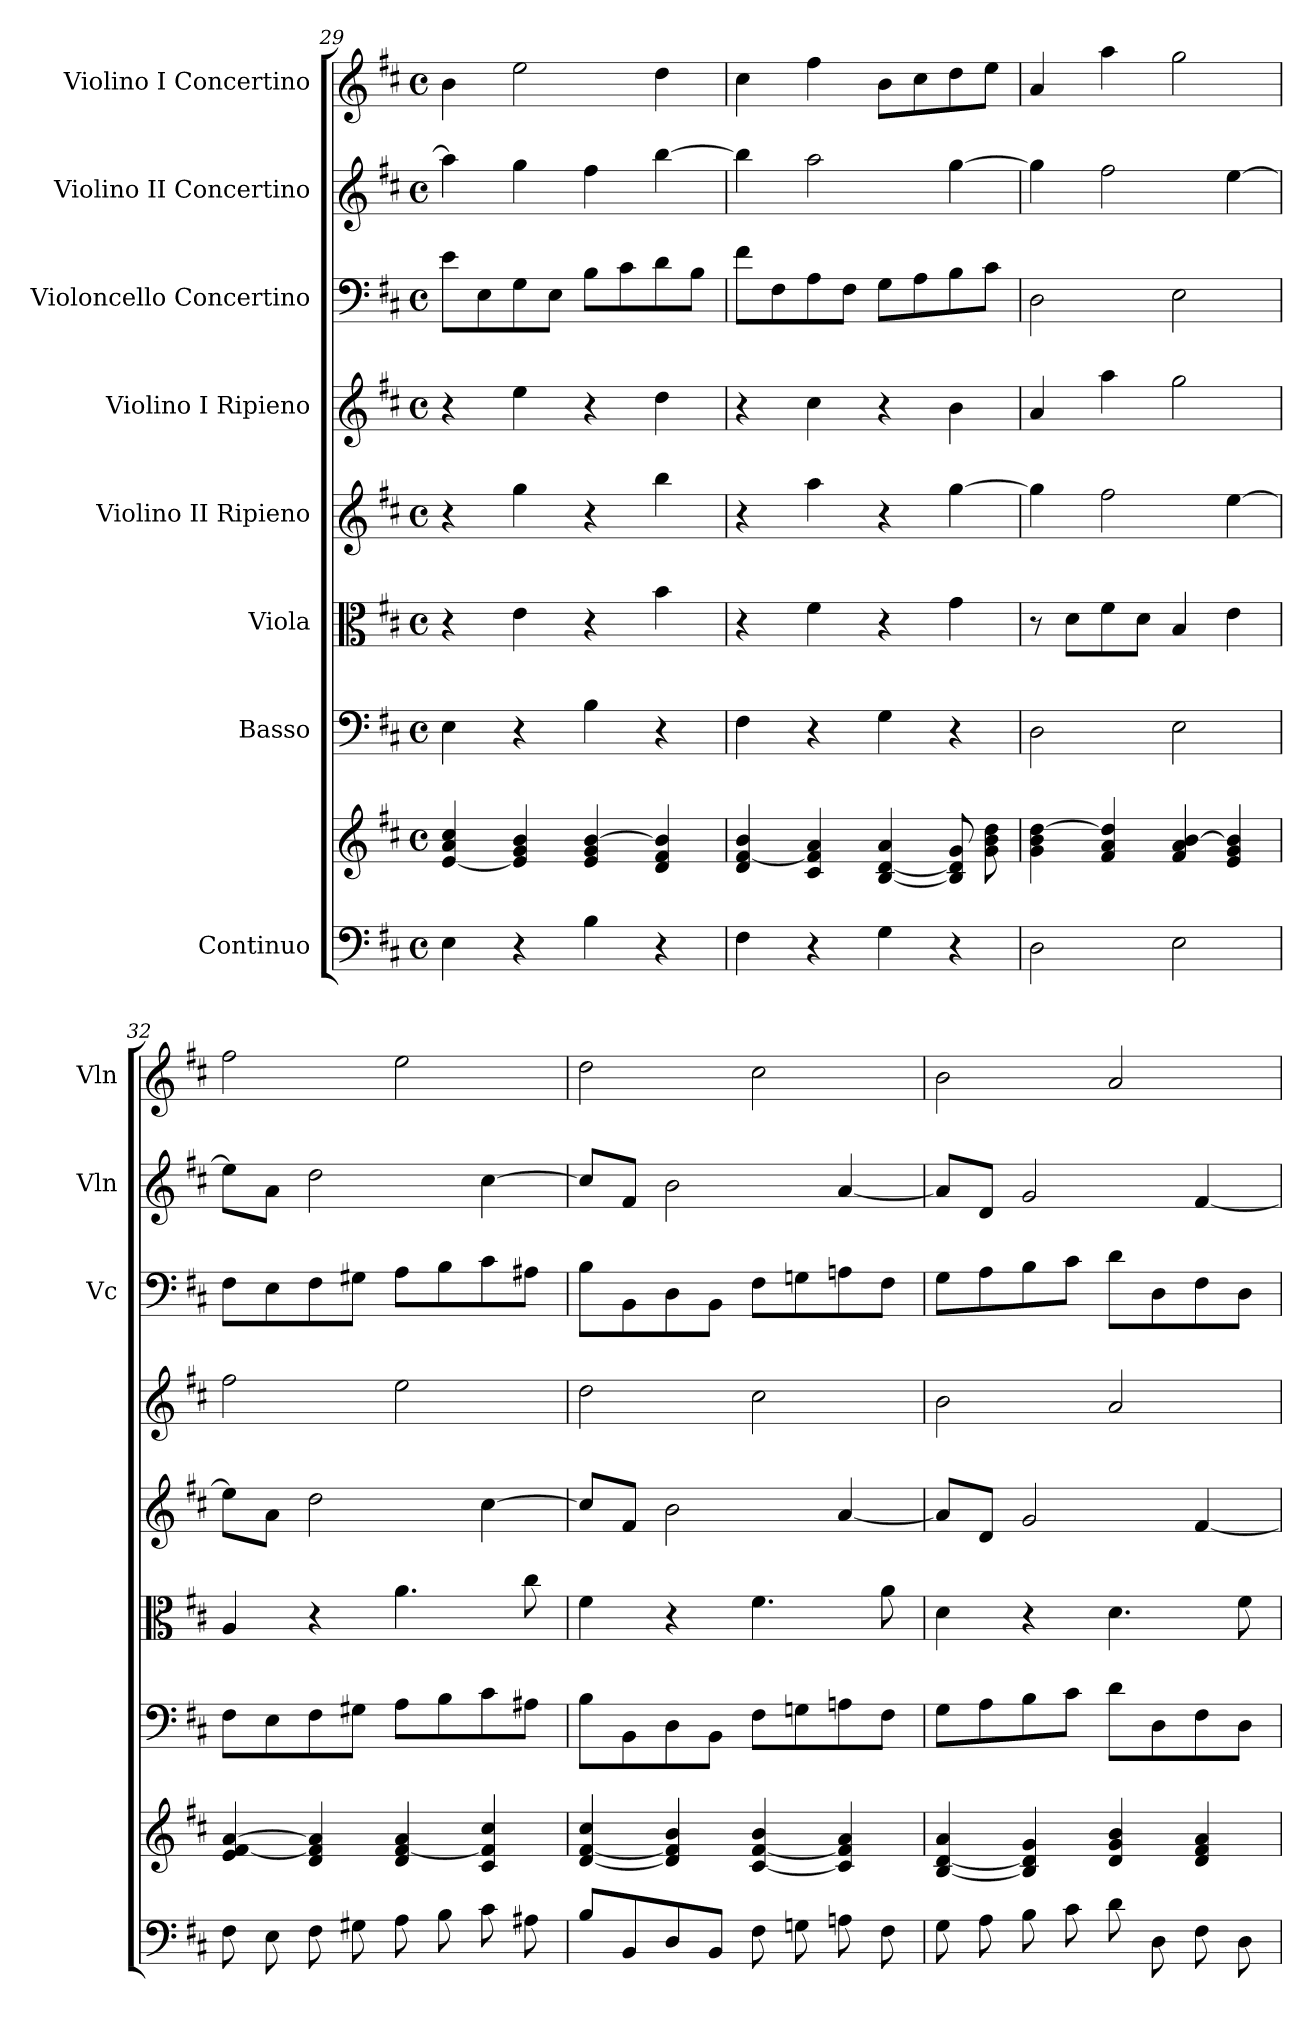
**kern	**kern	**kern	**kern	**kern	**kern	**kern	**kern	**kern
*part8	*part8	*part7	*part6	*part5	*part4	*part3	*part2	*part1
*staff9	*staff8	*staff7	*staff6	*staff5	*staff4	*staff3	*staff2	*staff1
*I"Continuo	*	*I"Basso	*I"Viola	*I"Violino II Ripieno	*I"Violino I Ripieno	*I"Violoncello Concertino	*I"Violino II Concertino	*I"Violino I Concertino
*	*	*	*	*	*	*I'Vc	*I'Vln	*I'Vln
*clefF4	*clefG2	*clefF4	*clefC3	*clefG2	*clefG2	*clefF4	*clefG2	*clefG2
*k[f#c#]	*k[f#c#]	*k[f#c#]	*k[f#c#]	*k[f#c#]	*k[f#c#]	*k[f#c#]	*k[f#c#]	*k[f#c#]
*M4/4	*M4/4	*M4/4	*M4/4	*M4/4	*M4/4	*M4/4	*M4/4	*M4/4
*met(c)	*met(c)	*met(c)	*met(c)	*met(c)	*met(c)	*met(c)	*met(c)	*met(c)
=29	=29	=29	=29	=29	=29	=29	=29	=29
4E\	[4e/ 4a/ 4cc#/	4E\	4r	4r	4r	8e\L	4aa\]	4b\
.	.	.	.	.	.	8E\	.	.
4r	4e/] 4g/ 4b/	4r	4e\	4gg\	4ee\	8G\	4gg\	2ee\
.	.	.	.	.	.	8E\J	.	.
4B\	4e/ 4g/ [4b/	4B\	4r	4r	4r	8B\L	4ff#\	.
.	.	.	.	.	.	8c#\	.	.
4r	4d/ 4f#/ 4b/]	4r	4b\	4bb\	4dd\	8d\	[4bb\	4dd\
.	.	.	.	.	.	8B\J	.	.
!!LO:PB:g=z
=30	=30	=30	=30	=30	=30	=30	=30	=30
4F#\	4d/ [4f#/ 4b/	4F#\	4r	4r	4r	8f#\L	4bb\]	4cc#\
.	.	.	.	.	.	8F#\	.	.
4r	4c#/ 4f#/] 4a/	4r	4f#\	4aa\	4cc#\	8A\	2aa\	4ff#\
.	.	.	.	.	.	8F#\J	.	.
4G\	[4B/ [4d/ 4a/	4G\	4r	4r	4r	8G\L	.	8b\L
.	.	.	.	.	.	8A\	.	8cc#\
4r	8B/] 8d/] 8g/	4r	4g\	[4gg\	4b\	8B\	[4gg\	8dd\
.	8g\ 8b\ 8dd\	.	.	.	.	8c#\J	.	8ee\J
=31	=31	=31	=31	=31	=31	=31	=31	=31
2D\	4g\ 4b\ [4dd\	2D\	8r	4gg\]	4a/	2D\	4gg\]	4a/
.	.	.	8d\L	.	.	.	.	.
.	4f#/ 4a/ 4dd/]	.	8f#\	2ff#\	4aa\	.	2ff#\	4aa\
.	.	.	8d\J	.	.	.	.	.
2E\	4f#/ 4a/ [4b/	2E\	4B/	.	2gg\	2E\	.	2gg\
.	4e/ 4g/ 4b/]	.	4e\	[4ee\	.	.	[4ee\	.
=32	=32	=32	=32	=32	=32	=32	=32	=32
8F#\	4e/ [4f#/ [4a/	8F#\L	4A/	8ee\L]	2ff#\	8F#\L	8ee\L]	2ff#\
8E\	.	8E\	.	8a\J	.	8E\	8a\J	.
8F#\	4d/ 4f#/] 4a/]	8F#\	4r	2dd\	.	8F#\	2dd\	.
8G#X\	.	8G#X\J	.	.	.	8G#X\J	.	.
8A\	4d/ [4f#/ 4a/	8A\L	4.a\	.	2ee\	8A\L	.	2ee\
8B\	.	8B\	.	.	.	8B\	.	.
8c#\	4c#/ 4f#/] 4cc#/	8c#\	.	[4cc#\	.	8c#\	[4cc#\	.
8A#X\	.	8A#X\J	8cc#\	.	.	8A#X\J	.	.
=33	=33	=33	=33	=33	=33	=33	=33	=33
8B\L	[4d/ [4f#/ 4cc#/	8B\L	4f#\	8cc#/L]	2dd\	8B\L	8cc#/L]	2dd\
8BB/	.	8BB\	.	8f#/J	.	8BB\	8f#/J	.
8D\	4d/] 4f#/] 4b/	8D\	4r	2b\	.	8D\	2b\	.
8BB/J	.	8BB\J	.	.	.	8BB\J	.	.
8F#\	[4c#/ [4f#/ 4b/	8F#\L	4.f#\	.	2cc#\	8F#\L	.	2cc#\
8Gn\	.	8Gn\	.	.	.	8Gn\	.	.
8An\	4c#/] 4f#/] 4a/	8An\	.	[4a/	.	8An\	[4a/	.
8F#\	.	8F#\J	8a\	.	.	8F#\J	.	.
=34	=34	=34	=34	=34	=34	=34	=34	=34
8G\	[4B/ [4d/ 4a/	8G\L	4d\	8a/L]	2b\	8G\L	8a/L]	2b\
8A\	.	8A\	.	8d/J	.	8A\	8d/J	.
8B\	4B/] 4d/] 4g/	8B\	4r	2g/	.	8B\	2g/	.
8c#\	.	8c#\J	.	.	.	8c#\J	.	.
8d\	4d/ 4g/ 4b/	8d\L	4.d\	.	2a/	8d\L	.	2a/
8D\	.	8D\	.	.	.	8D\	.	.
8F#\	4d/ 4f#/ 4a/	8F#\	.	[4f#/	.	8F#\	[4f#/	.
8D\	.	8D\J	8f#\	.	.	8D\J	.	.
=	=	=	=	=	=	=	=	=
*-	*-	*-	*-	*-	*-	*-	*-	*-
